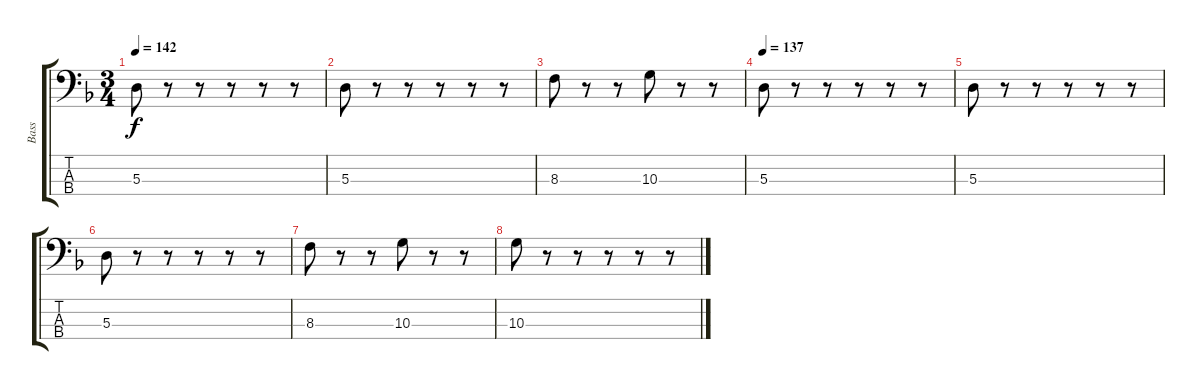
\track ("Bass" "Bass") {instrument electricbassfinger}
\staff {score tabs}
\tuning (G2 D2 A1 E1) {hide}
\ts (3 4)
\tempo 142
\clef f4
\ks dminor
5.3.8{dy f} r.8 r.8 r.8 r.8 r.8 |
5.3.8 r.8 r.8 r.8 r.8 r.8 |
8.3.8 r.8 r.8 10.3.8 r.8 r.8 |
\tempo 137
5.3.8 r.8 r.8 r.8 r.8 r.8 |
5.3.8 r.8 r.8 r.8 r.8 r.8 |
5.3.8 r.8 r.8 r.8 r.8 r.8 |
8.3.8 r.8 r.8 10.3.8 r.8 r.8 |
10.3.8 r.8 r.8 r.8 r.8 r.8
